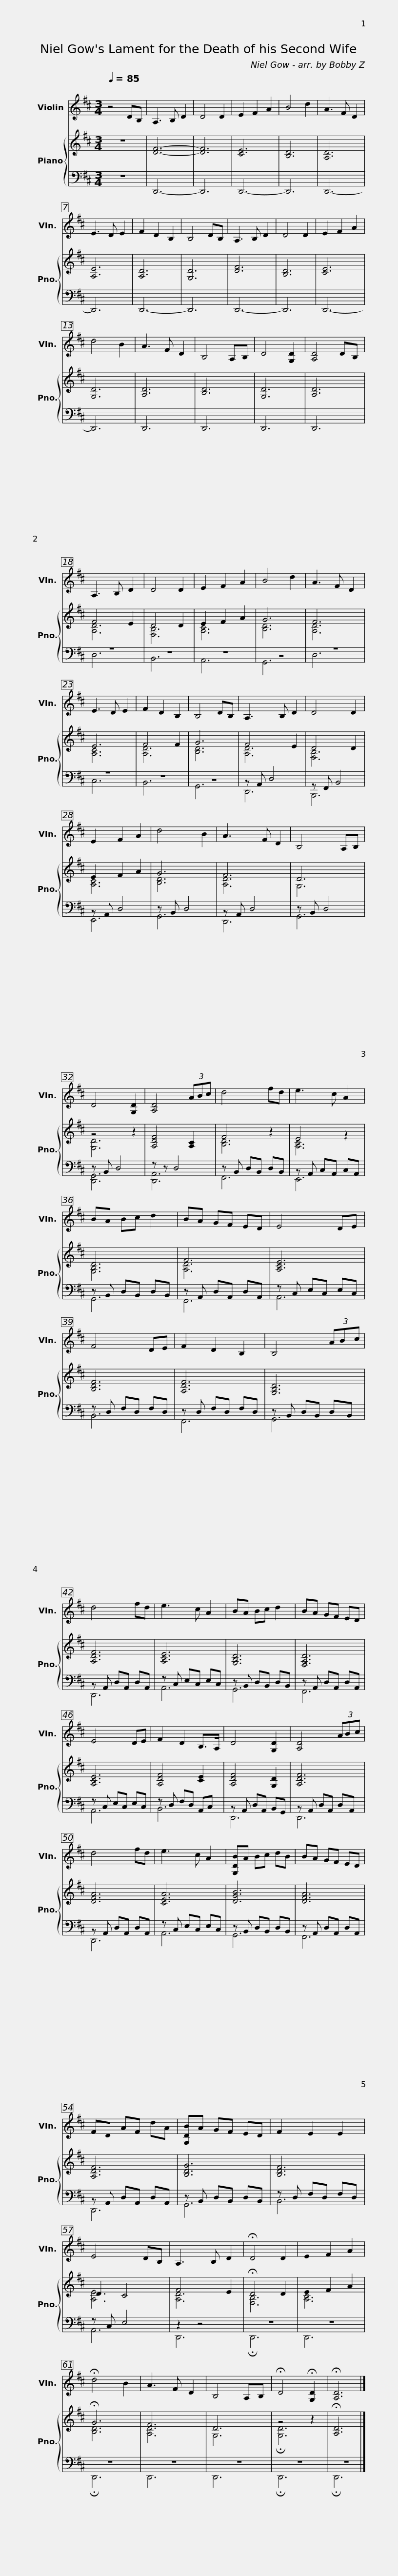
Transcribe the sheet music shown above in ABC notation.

X:1
%%score 1 { ( 2 4 ) | ( 3 5 ) }
L:1/8
Q:1/4=85
M:3/4
I:linebreak $
K:D
V:1 treble
V:2 treble
V:4 treble
V:3 bass
V:5 bass
V:1
 z4 DB, | A,3 B, D2 | D4 D2 | E2 F2 A2 | B4 d2 | %5
 A3 F D2 | E3 D E2 | F2 D2 B,2 | B,4 DB, | A,3 B, D2 | %10
 D4 D2 |$ E2 F2 A2 | d4 B2 | A3 F D2 | B,4 A,B, | %15
 D4 [G,D]2 | [A,D]4 DB, | A,3 B, D2 | D4 D2 | E2 F2 A2 | %20
 B4 d2 | A3 F D2 |$ E3 D E2 | F2 D2 B,2 | B,4 DB, | %25
 A,3 B, D2 | D4 D2 | E2 F2 A2 | d4 B2 | A3 F D2 |$ %30
 B,4 A,B, | D4 [G,D]2 | [A,D]4 (3ABc | d4 fd | e3 c A2 | %35
 BA Bc d2 |$ BA GF ED | E4 DE | F4 DE | F2 D2 B,2 | %40
 B,4 (3ABc | d4 fd |$ e3 c A2 | BA Bc d2 | BA GF ED | %45
 E4 DE | F2 D2 B,>A, | D4 [G,D]2 |$ [A,D]4 (3ABc | d4 fd | %50
 e3 c A2 | [G,DB]A Bc dB | BA GF ED | FD AF dA |$ [G,DB]A GF ED | %55
 F2 E2 E2 | E4 DB, | A,3 B, D2 | !fermata!D4 D2 | E2 F2 A2 | %60
 !fermata!d4 B2 | A3 F D2 |$ B,4 A,B, | !fermata!D4 !fermata![G,D]2 | !fermata![A,D]6 |] %65
V:2
 z6 | [DF]6- | [DF]6 | [CE]6 | [B,D]6 | %5
 [A,D]6 | [A,E]6 | [A,D]6 | [G,D]6 | [DF]6 | %10
 [B,D]6 |$ [CE]6 | [G,D]6 | [A,D]6 | [B,D]6 | %15
 [G,D]6 | [A,D]6 | F4 E2 | D4 D2 | E2 F2 A2 | %20
 G6 | F6 |$ E6 | F4 F2 | G6 | %25
 F4 E2 | D4 D2 | E2 F2 A2 | G6 | F6 |$ %30
 D6 | z4 z2 | [A,DF]4 [A,C]2 | F4 z2 | E4 z2 | %35
 D6 |$ F6 | [A,CE]6 | [B,DF]6 | [A,DF]6 | %40
 [G,B,D]6 | [A,DF]6 |$ [A,CE]6 | [G,B,D]6 | [F,A,D]6 | %45
 [A,CE]6 | [A,DF]4 [CE]2 | [A,DF]4 [G,D]2 |$ [A,DF]6 | [DFA]6 | %50
 [CEA]6 | [DGB]6 | [DFA]6 | [A,DF]6 |$ [B,DG]6 | %55
 [B,DF]6 | D2 C4 | F4 E2 | !fermata!D4 D2 | E2 F2 A2 | %60
 !fermata!G6 | F6 |$ D6 | z4 z2 | !fermata![A,D]6 |] %65
V:3
 z6 | D,,6- | D,,6 | D,,6- | D,,6 | %5
 D,,6- | D,,6 | D,,6- | D,,6 | D,,6- | %10
 D,,6 |$ D,,6- | D,,6 | D,,6 | D,,6 | %15
 D,,6 | D,,6 | z6 | z6 | z6 | %20
 z6 | z6 |$ z6 | z6 | z6 | %25
 z A,, D,4 | z F,, B,,4 | z A,, D,4 | z B,, D,4 | z A,, D,4 |$ %30
 z B,, D,4 | z B,, D,4 | z z D,4 | z B,, D,B,, D,B,, | z A,, C,A,, C,A,, | %35
 z B,, D,B,, D,B,, |$ z A,, D,A,, D,A,, | z C, E,C, E,C, | z D, F,D, F,D, | z D, F,D, F,D, | %40
 z B,, D,B,, D,B,, | z A,, D,A,, D,A,, |$ z C, E,C, E,C, | z B,, D,B,, D,B,, | z A,, D,A,, D,A,, | %45
 z C, E,C, E,C, | z D, F,D, A,,C, | z A,, D,A,, B,,G,, |$ z A,, D,A,, D,A,, | z A,, D,A,, D,A,, | %50
 z C, E,C, E,C, | z B,, D,B,, D,B,, | z A,, D,A,, D,A,, | z A,, D,A,, D,A,, |$ z B,, D,B,, D,B,, | %55
 z D, F,D, F,D, | z C, E,4 | z2 z4 | z6 | z6 | %60
 z6 | z6 |$ z6 | z6 | z6 |] %65
V:4
 x6 | x6 | x6 | x6 | x6 | %5
 x6 | x6 | x6 | x6 | x6 | %10
 x6 |$ x6 | x6 | x6 | x6 | %15
 x6 | x6 | [A,D]6 | [F,B,]6 | [A,C]6 | %20
 [B,D]6 | [A,D]6 |$ [A,C]6 | [A,D]6 | [B,D]6 | %25
 [A,D]6 | [F,B,]6 | [A,C]6 | [B,D]6 | [A,D]6 |$ %30
 G,6 | [G,D]6 | x6 | [B,D]6 | [A,C]6 | %35
 [G,B,]6 |$ [A,D]6 | x6 | x6 | x6 | %40
 x6 | x6 |$ x6 | x6 | x6 | %45
 x6 | x6 | x6 |$ x6 | x6 | %50
 x6 | x6 | x6 | x6 |$ x6 | %55
 x6 | [A,E]6 | [A,D]6 | [F,B,]6 | [A,C]6 | %60
 [B,D]6 | [A,D]6 |$ G,6 | !fermata![G,D]6 | x6 |] %65
V:5
 x6 | x6 | x6 | x6 | x6 | %5
 x6 | x6 | x6 | x6 | x6 | %10
 x6 |$ x6 | x6 | x6 | x6 | %15
 x6 | x6 | D,6 | B,,6 | A,,6 | %20
 G,,6 | D,6 |$ C,6 | B,,6 | G,,6 | %25
 D,,6 | B,,,6 | E,,6 | G,,6 | D,,6 |$ %30
 G,,6 | [D,,G,,]6 | [D,,A,,]6 | F,,6 | E,,6 | %35
 G,,6 |$ F,,6 | A,,6 | B,,6 | F,,6 | %40
 G,,6 | D,,6 |$ A,,6 | G,,6 | F,,6 | %45
 A,,6 | B,,6 | D,,6 |$ D,,6 | D,,6 | %50
 A,,6 | G,,6 | F,,6 | D,,6 |$ G,,6 | %55
 B,,6 | A,,6 | D,,6 | !fermata!D,,6 | D,,6 | %60
 !fermata!D,,6 | D,,6 |$ D,,6 | !fermata!D,,6 | !fermata!D,,6 |] %65
